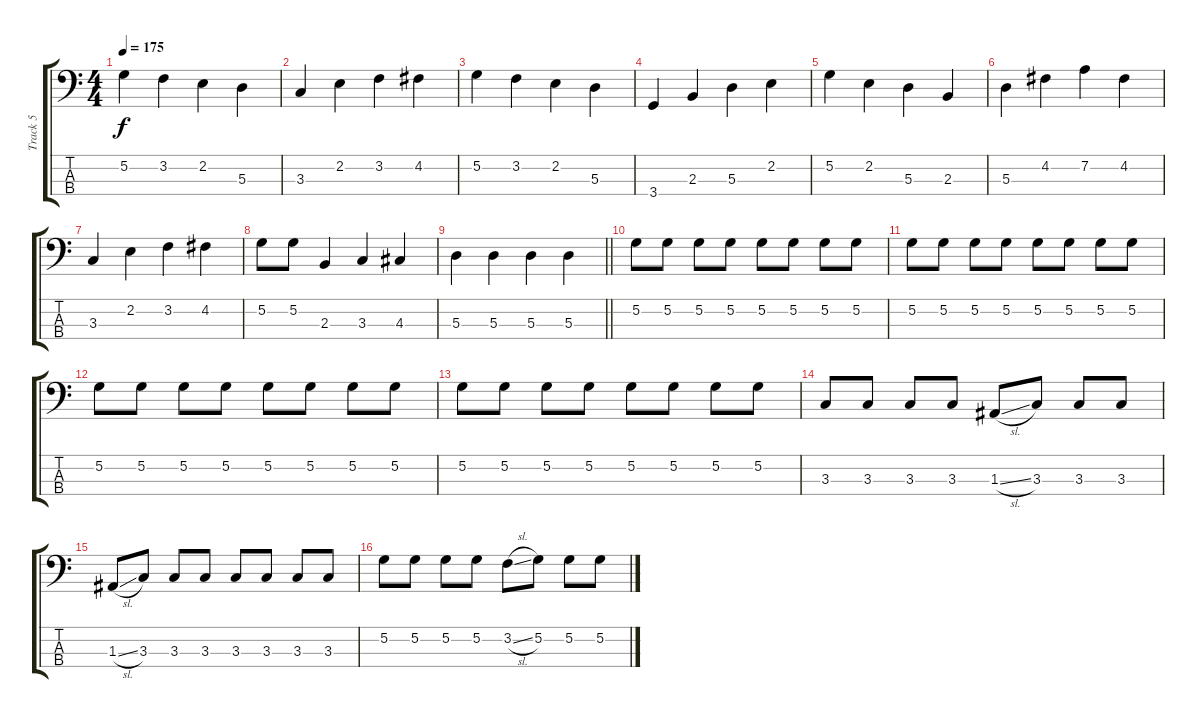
\track ("Track 5" "Track 5") {instrument electricbassfinger}
\staff {score tabs}
\tuning (G2 D2 A1 E1) {hide}
\ts (4 4)
\tempo 175
\clef f4
\ks c
5.2.4{dy f} 3.2.4 2.2.4 5.3.4 |
3.3.4 2.2.4 3.2.4 4.2.4 |
5.2.4 3.2.4 2.2.4 5.3.4 |
3.4.4 2.3.4 5.3.4 2.2.4 |
5.2.4 2.2.4 5.3.4 2.3.4 |
5.3.4 4.2.4 7.2.4 4.2.4 |
3.3.4 2.2.4 3.2.4 4.2.4 |
5.2.8 5.2.8 2.3.4 3.3.4 4.3.4 |
\barLineRight lightlight
5.3.4 5.3.4 5.3.4 5.3.4 |
5.2.8 5.2.8 5.2.8 5.2.8 5.2.8 5.2.8 5.2.8 5.2.8 |
5.2.8 5.2.8 5.2.8 5.2.8 5.2.8 5.2.8 5.2.8 5.2.8 |
5.2.8 5.2.8 5.2.8 5.2.8 5.2.8 5.2.8 5.2.8 5.2.8 |
5.2.8 5.2.8 5.2.8 5.2.8 5.2.8 5.2.8 5.2.8 5.2.8 |
3.3.8 3.3.8 3.3.8 3.3.8 1.3{sl}.8 3.3.8 3.3.8 3.3.8 |
1.3{sl}.8 3.3.8 3.3.8 3.3.8 3.3.8 3.3.8 3.3.8 3.3.8 |
5.2.8 5.2.8 5.2.8 5.2.8 3.2{sl}.8 5.2.8 5.2.8 5.2.8
